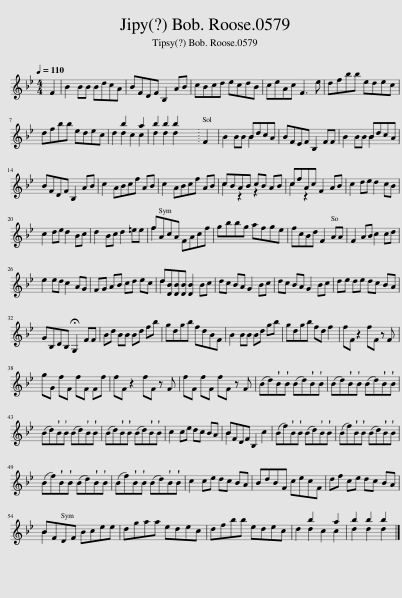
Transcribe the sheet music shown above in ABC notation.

X:1
%%score ( 1 2 )
L:1/8
Q:1/4=110
M:4/4
I:linebreak $
K:Bb
V:1 treble
V:2 treble
V:1
 F2 | B2 BB BdcA | BFDF B,2 AB | cBcd ecdB | ceAc F3 e | %5
 dfbb edec |$ dfbb edec | d2 b2 c2 a2 | b2 b2 b2 x4 | F2 | %10
 B2 BB BdcA | BFEF B,2 FF | B2 BB BdcA |$ BFDF B,2 AB | c2 ABcf AB | %15
 c2 ABcf AB | cBAB cB AB | cfAc F2 AB | c2 de d2 cB |$ c2 de d2 Bc | %20
 d2 Bc d2 =ee | fAcA FAcf | gbbg afge | fcBd F2 AA | F2 AB c2 cd |$ %25
 e2 ed c2 AG | FG AB cd ec | d[DB][DB][DB] [DB]2 Bc | dc BA G2 Bc | dc BA G2 Bc | %30
 de de dc BA |$ GB,DB, !fermata!G,2 FF | Bd BB Bd fb | gdgb fdBF | B2 BB Bd gb | %35
 gdgb fd f2 | fF z2 fF z F |$ gG fF fF Ff | fF z2 fF z F | fF fF fF z F | %40
 (Bd)!wedge!B!wedge!B (Bd)!wedge!B!wedge!B | (Bd)!wedge!B!wedge!B (Bd)!wedge!B!wedge!B |$ (Bd)!wedge!B!wedge!B (Bd)!wedge!B!wedge!B | (Bd)!wedge!B!wedge!B (Bd)!wedge!B!wedge!B | c2 ce dc BA | %45
 BFDF B,2 c2 | (Bf)!wedge!B!wedge!B (Bd)!wedge!B!wedge!B | (Bf)!wedge!B!wedge!B (Bd)!wedge!B!wedge!B |$ (Bf)!wedge!B!wedge!B (Bd)!wedge!B!wedge!B | (Bf)!wedge!B!wedge!B (Bd)!wedge!B!wedge!B | %50
 c2 ce dc BA | BdBF cecF | df ce dc BA |$ BFDF Bcee | dgaa edec | %55
 dfbb edec | d2 b2 c2 a2 | b2 b2 b2 |] %58
V:2
 x2 | x8 | x8 | x8 | x8 | %5
 x8 |$ x8 | x2 d2 x2 c2 | d2 d2 d2 x4 | x2 | %10
 x4 B2 x2 | x8 | x4 B2 x x |$ x8 | x8 | %15
 x8 | c2 z2 z2 x2 | c2 z2 x4 | x8 |$ x8 | %20
 x8 | f2 x2 x4 | x8 | x8 | x8 |$ %25
 x8 | x8 | d2 x6 | x8 | x8 | %30
 x8 |$ x8 | x8 | x8 | x8 | %35
 x8 | x8 |$ x8 | x8 | x8 | %40
 x8 | x8 |$ x8 | x8 | x8 | %45
 B2 x2 x4 | x8 | x8 |$ x8 | x8 | %50
 x8 | x8 | x8 |$ B2 x2 x4 | x8 | %55
 x8 | x2 d2 x2 c2 | d2 d2 d2 |] %58
